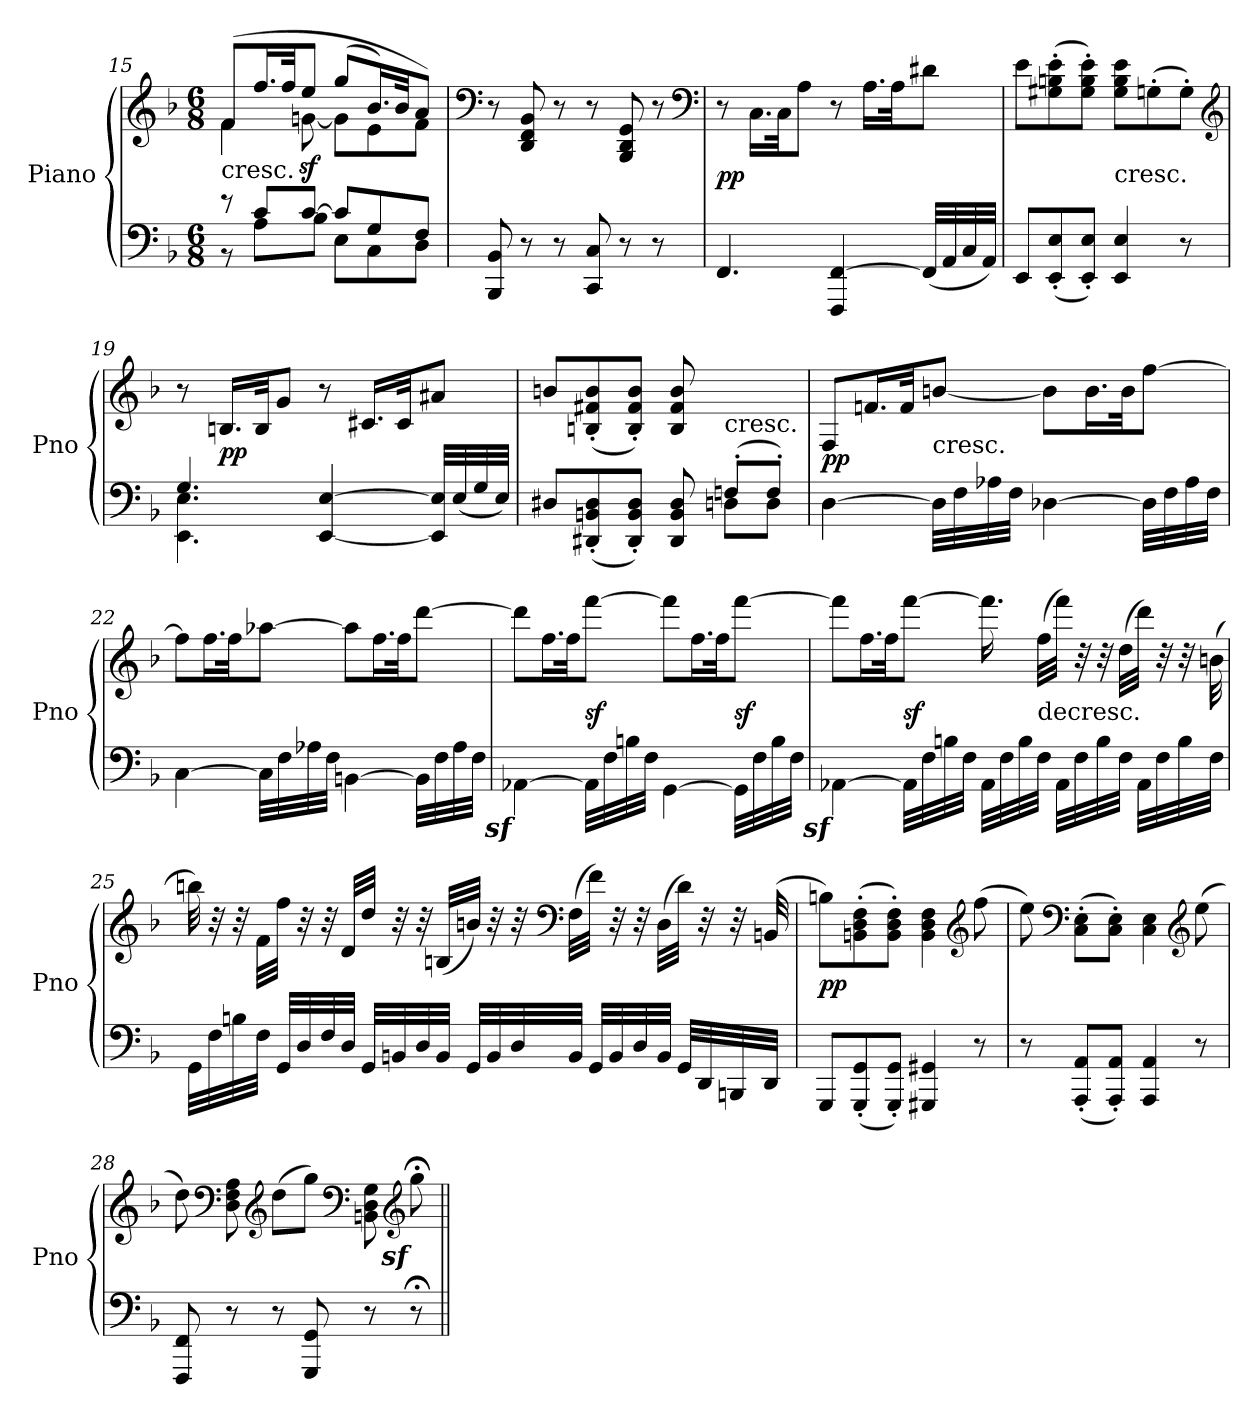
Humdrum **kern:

**kern	**kern	**dynam
*part1	*part1	*part1
*staff2	*staff1	*staff1/2
*I"Piano	*	*
*I'Pno	*	*
*clefF4	*clefG2	*
*k[b-]	*k[b-]	*
*F:	*F:	*
*M6/8	*M6/8	*
=15	=15	=15
*^	*^	*
!	!	!LO:TX:c:t=cresc.	!	!
8r	8r	(8fL	4f	.
8cL	8AL	16.ffL	.	.
.	.	32ffJK	.	.
[8cJ	8B-J	8eeJ	[8gnz<	.
8cL]	8EL	(8ggL	8gL]	.
8G	8C	16.b-L)	8e	.
.	.	32b-JK	.	.
8FJ	8DJ	8aJ)	8fJ	.
=16	=16	=16	=16	=16
!	!	!LO:TX:c:t=decresc.	!	!
*v	*v	*	*	*
*	*v	*v	*
8BBB- 8BB-	8r	.
8r	8B- 8d 8g	.
8r	8r	.
8CC 8C	8r	.
8r	8G 8B- 8e	.
8r	8r	.
*	*clefF4	*
=17	=17	=17
4.FF	8r	pp
.	16.CLL	.
.	32CJK	.
.	8AJ	.
4FFF [4FF	8r	.
.	16.ALL	.
.	32AJK	.
(32FFLLL]	8d#XJ	.
32AA	.	.
32C	.	.
32AAJJJ)	.	.
=18	=18	=18
8EEL	8eL	.
(8EE' 8E'	(8G#X' 8Bn' 8e'	.
8EE' 8E'J)	8G#' 8B' 8e'J)	.
!	!LO:TX:c:t=cresc.	!
4EE 4E	8G# 8B 8eL	.
.	(8Gn'	.
8r	8G'J)	.
*	*clefG2	*
=19	=19	=19
*^	*	*
4.G	4.EE 4.E	8r	.
.	.	16.BnLL	pp
.	.	32BJK	.
.	.	8gJ	.
[4EE [4E	4.ryy	8r	.
.	.	16.c#XLL	.
.	.	32c#JK	.
32EE] 32E]LLL	.	8a#XJ	.
(32E	.	.	.
32G	.	.	.
32EJJJ)	.	.	.
=20	=20	=20	=20
4.ryy	8D#XL	8bnL	.
.	(8DD#X' 8BBn' 8D#'	(8Bn' 8f#X' 8b'	.
.	8DD#' 8BB' 8D#'J)	8B' 8f#' 8b'J)	.
8ryy	8DD# 8BB 8D#	8B 8f# 8b	.
!	!	!LO:TX:c:t=cresc.	!
(8Fn'L	8DnL	4ryy	.
8F'J)	8DJ	.	.
*v	*v	*	*
=21	=21	=21
[4D\	8F/L	pp
.	16.fnL	.
.	32fJK	.
!	!LO:TX:c:t=cresc.	!
32DLLL]	[8bnJ	.
32F	.	.
32A-X	.	.
32FJJJ	.	.
[4D-X	8bL]	.
.	16.bL	.
.	32bJK	.
32D-LLL]	[8ffJ	.
32F	.	.
32A-	.	.
32FJJJ	.	.
=22	=22	=22
[4C\	8ffL]	.
.	16.ffL	.
.	32ffJK	.
32CLLL]	[8aa-XJ	.
32F	.	.
32A-X	.	.
32FJJJ	.	.
[4BBn\	8aa-L]	.
.	16.ffL	.
.	32ffJK	.
32BBLLL]	[8dddJ	.
32F	.	.
32A-	.	.
32FJJJ	.	.
=23	=23	=23
!LO:DY:rj	!	!
[4AA-Xz\	8dddL]	.
.	16.ffL	.
.	32ffJK	.
32AA-LLL]	[8fffJ	sf
32F	.	.
32Bn	.	.
32FJJJ	.	.
[4GG\	8fffL]	.
.	16.ffL	.
.	32ffJK	.
32GGLLL]	[8fffJ	sf
32F	.	.
32B	.	.
32FJJJ	.	.
=24	=24	=24
!LO:DY:rj	!	!
[4AA-Xz\	8fffL]	.
.	16.ffL	.
.	32ffJK	.
32AA-LLL]	[8fffJ	sf
32F	.	.
32Bn	.	.
32FJJJ	.	.
32AA-LLL	16.fff]	.
32F	.	.
32B	.	.
!	!LO:TX:c:t=decresc.	!
32FJJJ	(32ffLLL	.
32AA-LLL	32fffJJJ)	.
32F	32r	.
32B	32r	.
32FJJJ	(32ddLLL	.
32AA-LLL	32dddJJJ)	.
32F	32r	.
32B	32r	.
32FJJJ	(32bn	.
=25	=25	=25
32GGLLL	32bbn)	.
32F	32r	.
32Bn	32r	.
32FJJJ	32fLLL	.
32GGLLL	32ffJJJ	.
32D	32r	.
32F	32r	.
32DJJJ	32dLLL	.
32GGLLL	32ddJJJ	.
32BBn	32r	.
32D	32r	.
32BBJJJ	(32BnLLL	.
32GGLLL	32bnJJJ)	.
32BB	32r	.
32D	32r	.
*	*clefF4	*
32BBJJJ	(32FLLL	.
32GGLLL	32fJJJ)	.
32BB	32r	.
32D	32r	.
32BBJJJ	(32DLLL	.
32GGLLL	32dJJJ)	.
32DD	32r	.
32BBBn	32r	.
32DDJJJ	(>32BBn	.
=26	=26	=26
8GGGL	8BnL)	pp
(8GGG' 8GG'	(8BBn' 8D' 8F'	.
8GGG' 8GG'J)	8BB' 8D' 8F'J)	.
4GGG#X 4GG#X	4BB 4D 4F	.
*	*clefG2	*
8r	(8ff	.
=27	=27	=27
8r	8ee)	.
*	*clefF4	*
(8AAA' 8AA'L	(8C' 8E'L	.
8AAA' 8AA'J)	8C' 8E'J)	.
4AAA 4AA	4C 4E	.
*	*clefG2	*
8r	(8ee	.
=28	=28	=28
8FFF 8FF	8dd)	.
*	*clefF4	*
8r	8D 8F 8A	.
*	*clefG2	*
8r	(8ddL	.
8GGG 8GG	8ggJ)	.
*	*clefF4	*
8r	8BBn 8D 8G	.
*	*clefG2	*
!	!LO:DY:rj	!
8r;<	8ggz>;<	.
=||	=||	=||
*-	*-	*-
